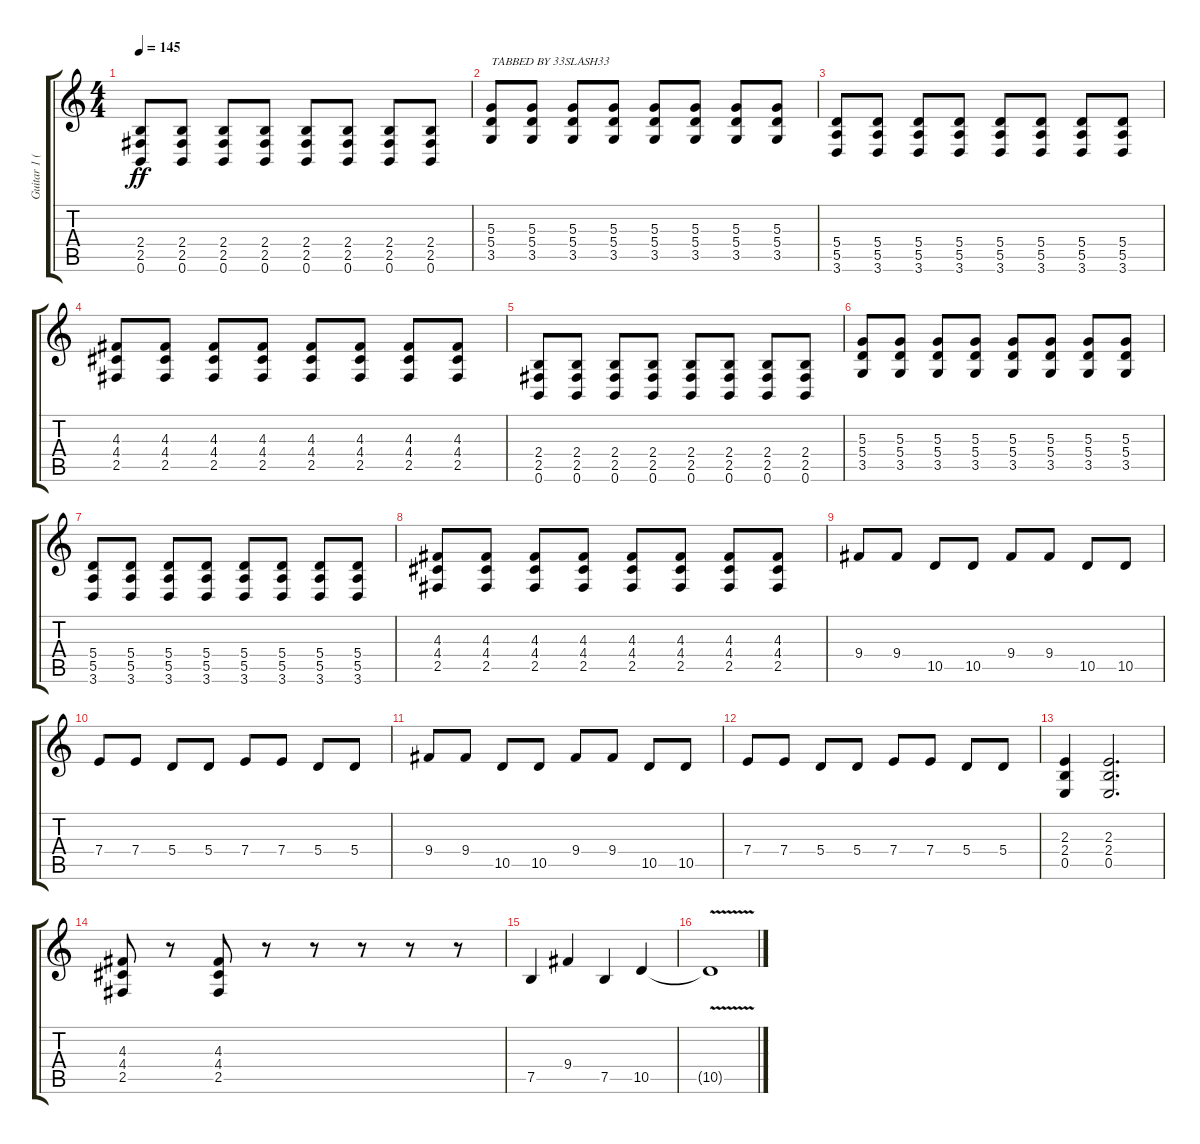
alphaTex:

\track ("Guitar 1 ( B Tuning )" "Guitar 1 (") {instrument distortionguitar}
\staff {score tabs}
\tuning (B3 Gb3 D3 A2 E2 B1) {hide}
\ts (4 4)
\tempo 145
\clef g2
\ks c
(2.4 2.5 0.6).8{dy ff} (2.4 2.5 0.6).8 (2.4 2.5 0.6).8 (2.4 2.5 0.6).8 (2.4 2.5 0.6).8 (2.4 2.5 0.6).8 (2.4 2.5 0.6).8 (2.4 2.5 0.6).8 |
(5.3 5.4 3.5).8{txt "TABBED BY 33SLASH33"} (5.3 5.4 3.5).8 (5.3 5.4 3.5).8 (5.3 5.4 3.5).8 (5.3 5.4 3.5).8 (5.3 5.4 3.5).8 (5.3 5.4 3.5).8 (5.3 5.4 3.5).8 |
(5.4 5.5 3.6).8 (5.4 5.5 3.6).8 (5.4 5.5 3.6).8 (5.4 5.5 3.6).8 (5.4 5.5 3.6).8 (5.4 5.5 3.6).8 (5.4 5.5 3.6).8 (5.4 5.5 3.6).8 |
(4.3 4.4 2.5).8 (4.3 4.4 2.5).8 (4.3 4.4 2.5).8 (4.3 4.4 2.5).8 (4.3 4.4 2.5).8 (4.3 4.4 2.5).8 (4.3 4.4 2.5).8 (4.3 4.4 2.5).8 |
(2.4 2.5 0.6).8 (2.4 2.5 0.6).8 (2.4 2.5 0.6).8 (2.4 2.5 0.6).8 (2.4 2.5 0.6).8 (2.4 2.5 0.6).8 (2.4 2.5 0.6).8 (2.4 2.5 0.6).8 |
(5.3 5.4 3.5).8 (5.3 5.4 3.5).8 (5.3 5.4 3.5).8 (5.3 5.4 3.5).8 (5.3 5.4 3.5).8 (5.3 5.4 3.5).8 (5.3 5.4 3.5).8 (5.3 5.4 3.5).8 |
(5.4 5.5 3.6).8 (5.4 5.5 3.6).8 (5.4 5.5 3.6).8 (5.4 5.5 3.6).8 (5.4 5.5 3.6).8 (5.4 5.5 3.6).8 (5.4 5.5 3.6).8 (5.4 5.5 3.6).8 |
(4.3 4.4 2.5).8 (4.3 4.4 2.5).8 (4.3 4.4 2.5).8 (4.3 4.4 2.5).8 (4.3 4.4 2.5).8 (4.3 4.4 2.5).8 (4.3 4.4 2.5).8 (4.3 4.4 2.5).8 |
9.4.8 9.4.8 10.5.8 10.5.8 9.4.8 9.4.8 10.5.8 10.5.8 |
7.4.8 7.4.8 5.4.8 5.4.8 7.4.8 7.4.8 5.4.8 5.4.8 |
9.4.8 9.4.8 10.5.8 10.5.8 9.4.8 9.4.8 10.5.8 10.5.8 |
7.4.8 7.4.8 5.4.8 5.4.8 7.4.8 7.4.8 5.4.8 5.4.8 |
(2.3 2.4 0.5).4 (2.3 2.4 0.5).2{d} |
(4.3 4.4 2.5).8 r.8 (4.3 4.4 2.5).8 r.8 r.8 r.8 r.8 r.8 |
7.5.4 9.4.4 7.5.4 10.5.4 |
10.5{v t}.1
